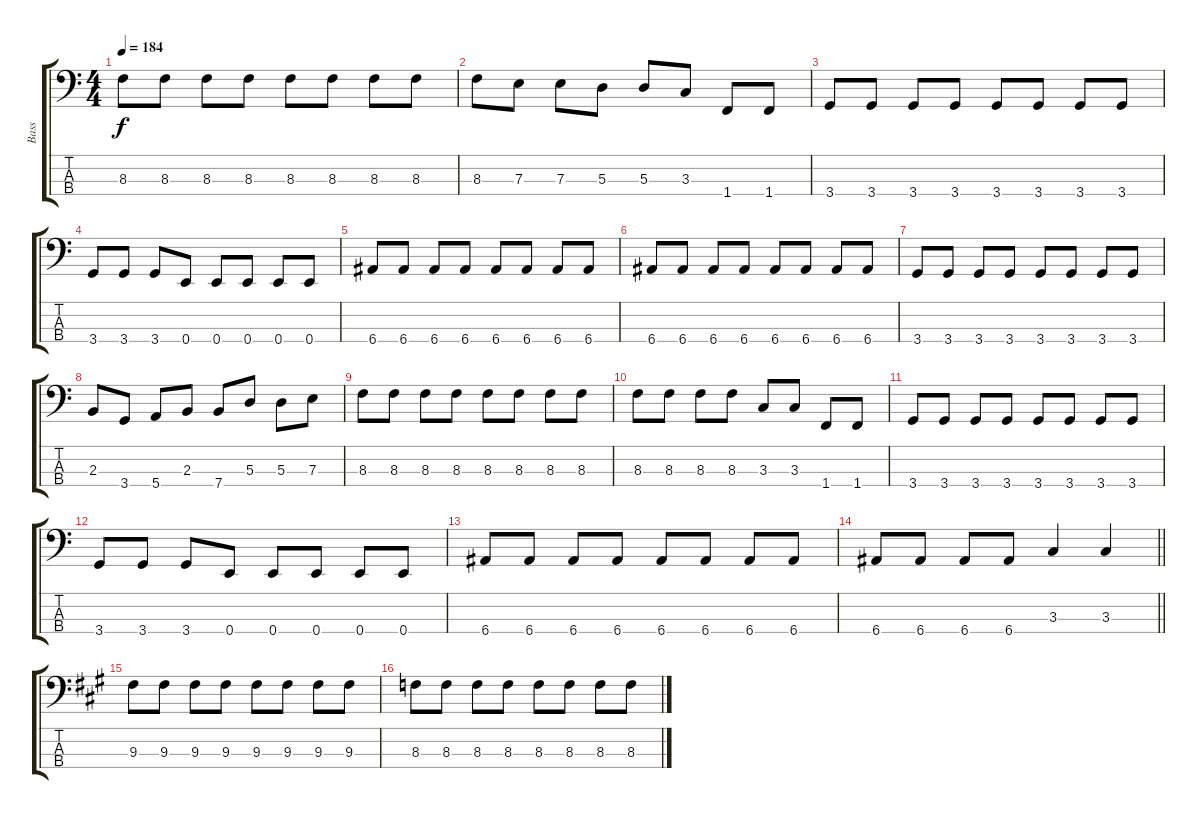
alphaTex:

\track ("Bass" "Bass") {instrument electricbasspick}
\staff {score tabs}
\tuning (G2 D2 A1 E1) {hide}
\ts (4 4)
\tempo 184
\clef f4
\ks c
8.3.8{dy f} 8.3.8 8.3.8 8.3.8 8.3.8 8.3.8 8.3.8 8.3.8 |
8.3.8 7.3.8 7.3.8 5.3.8 5.3.8 3.3.8 1.4.8 1.4.8 |
3.4.8 3.4.8 3.4.8 3.4.8 3.4.8 3.4.8 3.4.8 3.4.8 |
3.4.8 3.4.8 3.4.8 0.4.8 0.4.8 0.4.8 0.4.8 0.4.8 |
6.4.8 6.4.8 6.4.8 6.4.8 6.4.8 6.4.8 6.4.8 6.4.8 |
6.4.8 6.4.8 6.4.8 6.4.8 6.4.8 6.4.8 6.4.8 6.4.8 |
3.4.8 3.4.8 3.4.8 3.4.8 3.4.8 3.4.8 3.4.8 3.4.8 |
2.3.8 3.4.8 5.4.8 2.3.8 7.4.8 5.3.8 5.3.8 7.3.8 |
8.3.8 8.3.8 8.3.8 8.3.8 8.3.8 8.3.8 8.3.8 8.3.8 |
8.3.8 8.3.8 8.3.8 8.3.8 3.3.8 3.3.8 1.4.8 1.4.8 |
3.4.8 3.4.8 3.4.8 3.4.8 3.4.8 3.4.8 3.4.8 3.4.8 |
3.4.8 3.4.8 3.4.8 0.4.8 0.4.8 0.4.8 0.4.8 0.4.8 |
6.4.8 6.4.8 6.4.8 6.4.8 6.4.8 6.4.8 6.4.8 6.4.8 |
\barLineRight lightlight
6.4.8 6.4.8 6.4.8 6.4.8 3.3.4 3.3.4 |
\ks a
9.3.8 9.3.8 9.3.8 9.3.8 9.3.8 9.3.8 9.3.8 9.3.8 |
8.3.8 8.3.8 8.3.8 8.3.8 8.3.8 8.3.8 8.3.8 8.3.8
